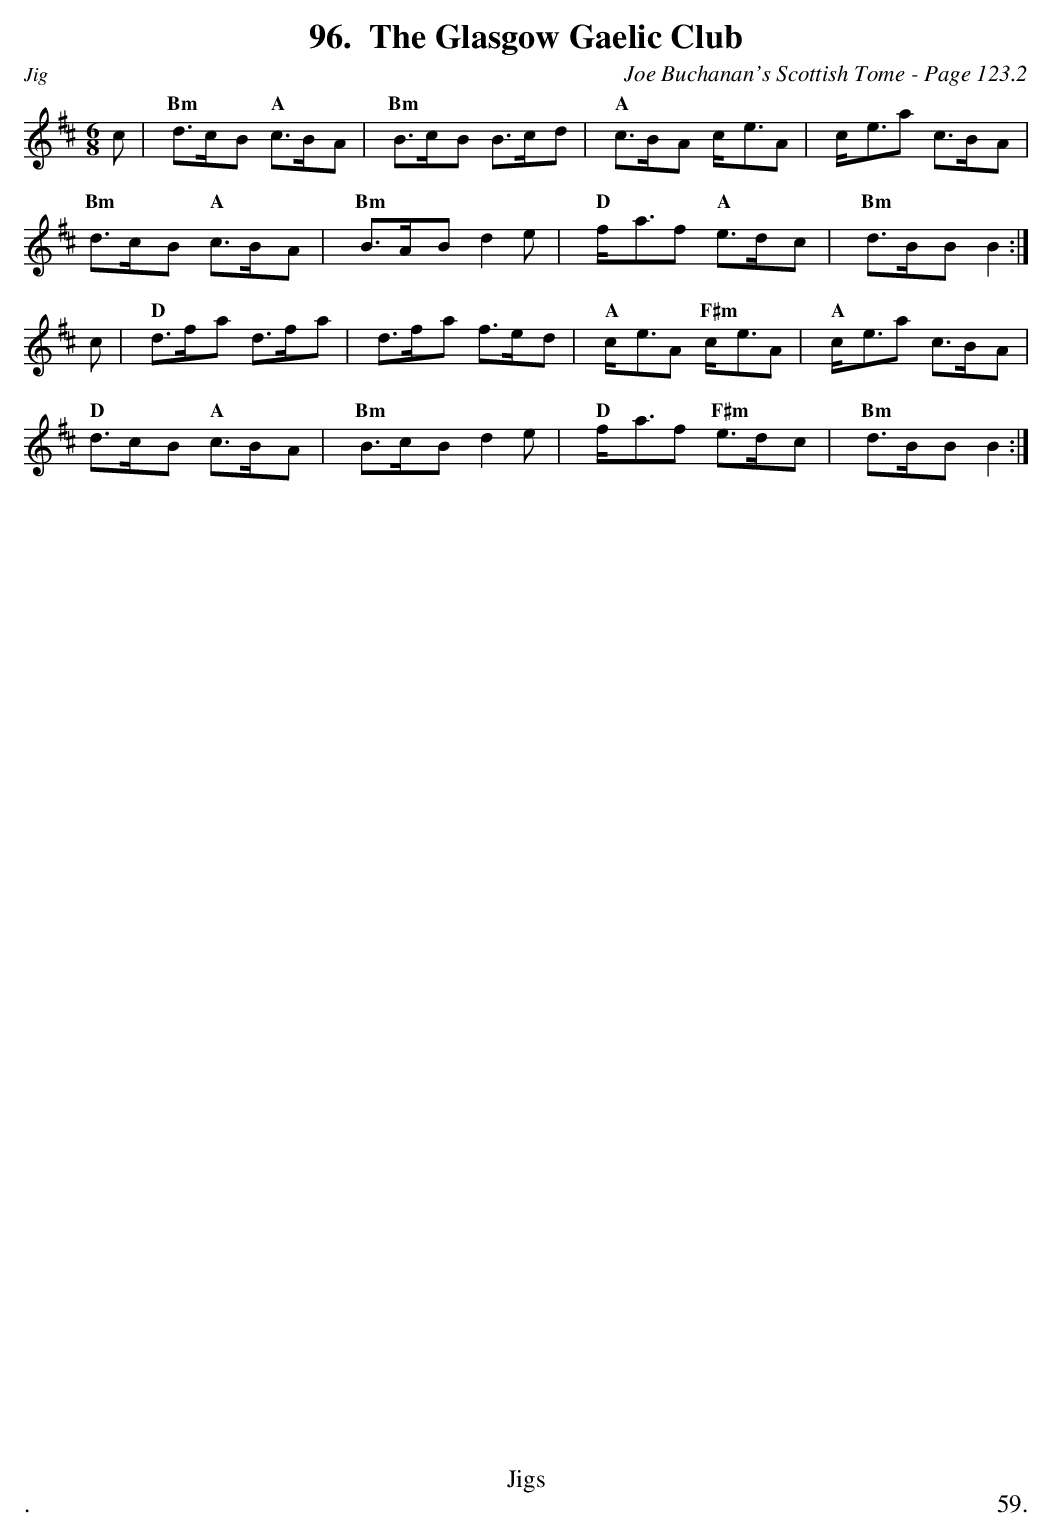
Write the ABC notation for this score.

X:1
T:Glasgow Gaelic Club, The
C:Joe Buchanan's Scottish Tome - Page 123.2
L:1/8
M:6/8
K:D
c | "Bm"d>cB "A"c>BA | "Bm"B>cB B>cd | "A"c>BA c<eA | c<ea c>BA |
"Bm"d>cB "A"c>BA | "Bm"B>AB d2e | "D"f<af "A"e>dc | "Bm"d>BB B2 :|
c | "D"d>fa d>fa | d>fa f>ed | "A"c<eA "F#m"c<eA | "A"c<ea c>BA |
"D"d>cB "A"c>BA | "Bm"B>cB d2e | "D"f<af "F#m"e>dc | "Bm"d>BB B2 :|
